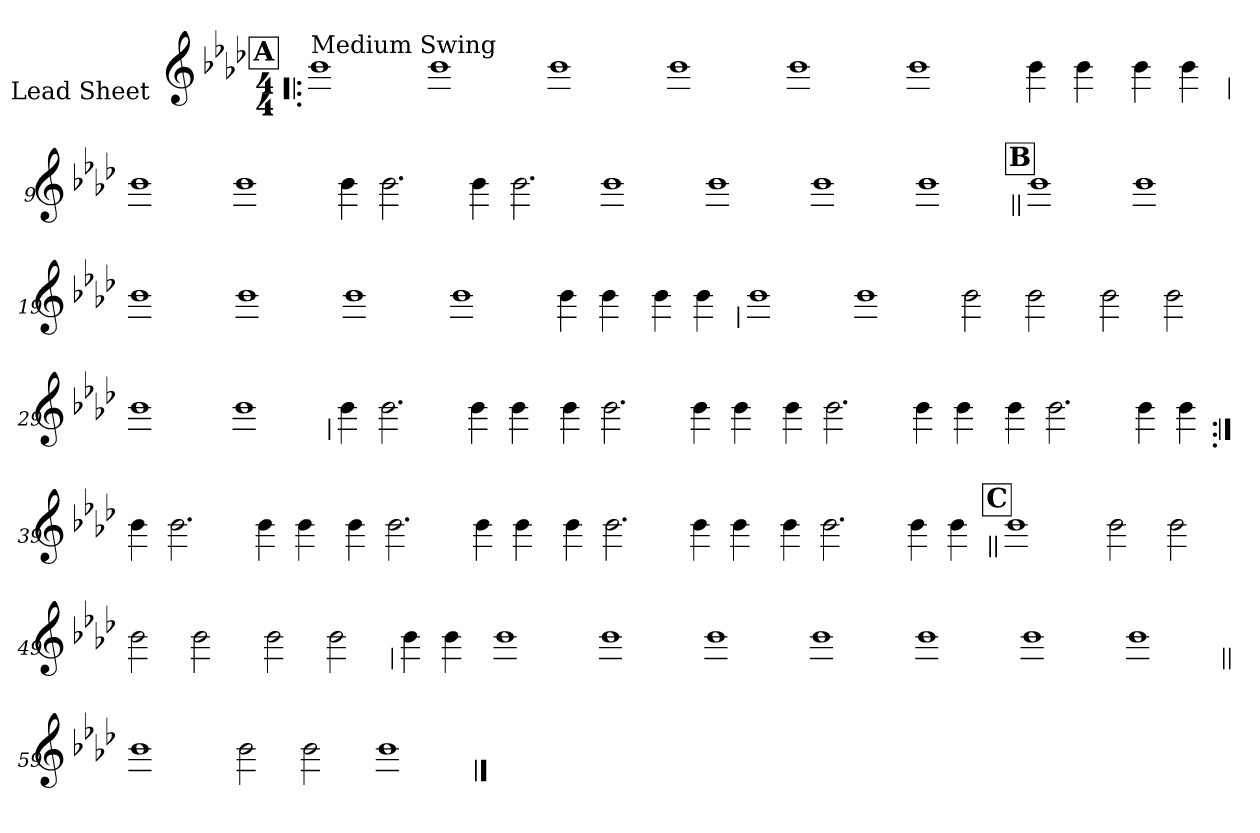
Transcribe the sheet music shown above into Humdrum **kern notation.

**kern
*part1
*staff1
*I"Lead Sheet
*stria0
*clefG2
*k[b-e-a-d-]
*f:
*M4/4
*MM118
!!LO:REH:place=s1:a:t=A
=1!|:
!LO:TX:a:t=Medium Swing
1b-
=2-
1b-
=3-
1b-
=4-
1b-
=5-
1b-
=6-
1b-
=7-
4b-
4b-
=8-
4b-
4b-
!!LO:LB:g=z
=9
1b-
=10-
1b-
=11-
4b-
2.b-
=12-
4b-
2.b-
=13-
1b-
=14-
1b-
=15-
1b-
=16-
1b-
!!LO:LB:g=z
!!LO:REH:place=s1:a:t=B
=17||
1b-
=18-
1b-
=19-
1b-
=20-
1b-
=21-
1b-
=22-
1b-
=23-
4b-
4b-
=24-
4b-
4b-
!!LO:LB:g=z
=25
1b-
=26-
1b-
=27-
2b-
2b-
=28-
2b-
2b-
=29-
1b-
=30-
1b-
!!LO:LB:g=z
=31
4b-
2.b-
=32-
4b-
4b-
=33-
4b-
2.b-
=34-
4b-
4b-
=35-
4b-
2.b-
=36-
4b-
4b-
=37-
4b-
2.b-
=38-
4b-
4b-
!!LO:LB:g=z
=39:|!
4b-
2.b-
=40-
4b-
4b-
=41-
4b-
2.b-
=42-
4b-
4b-
=43-
4b-
2.b-
=44-
4b-
4b-
=45-
4b-
2.b-
=46-
4b-
4b-
!!LO:LB:g=z
!!LO:REH:place=s1:a:t=C
=47||
1b-
=48-
2b-
2b-
=49-
2b-
2b-
=50-
2b-
2b-
!!LO:LB:g=z
=51
4b-
4b-
=52-
1b-
=53-
1b-
=54-
1b-
=55-
1b-
=56-
1b-
=57-
1b-
=58-
1b-
!!LO:LB:g=z
=59||
1b-
=60-
2b-
2b-
=61-
1b-
==
*-
